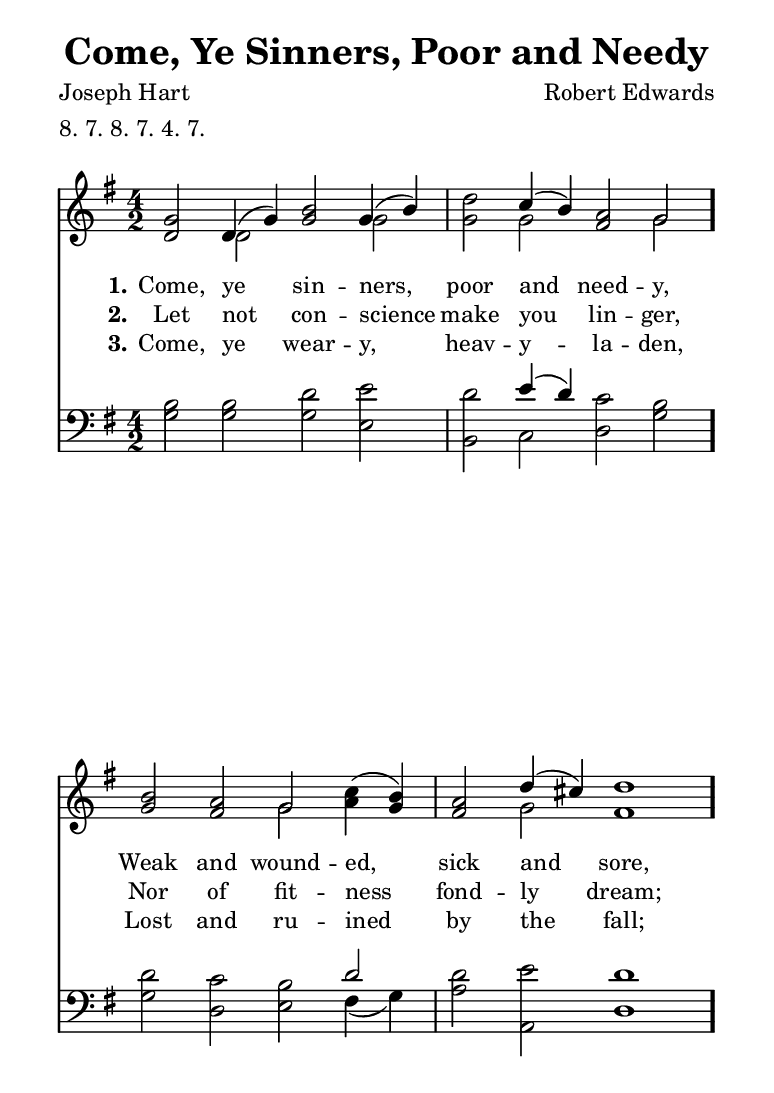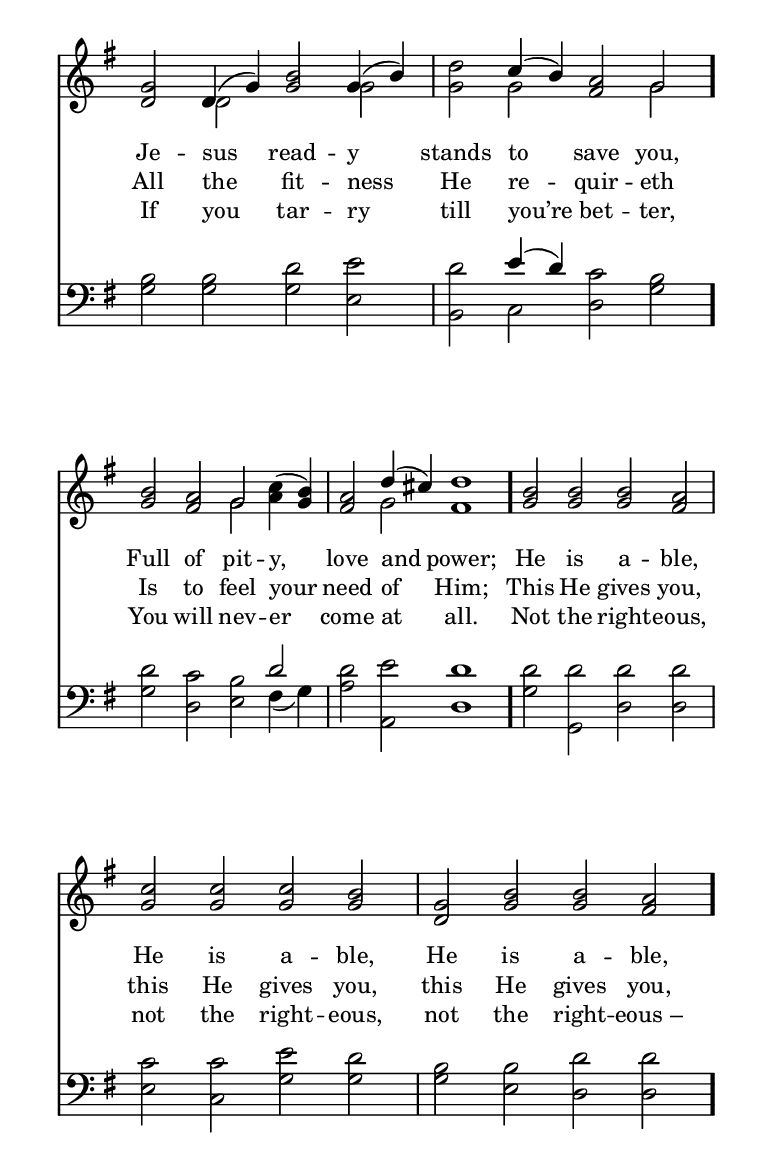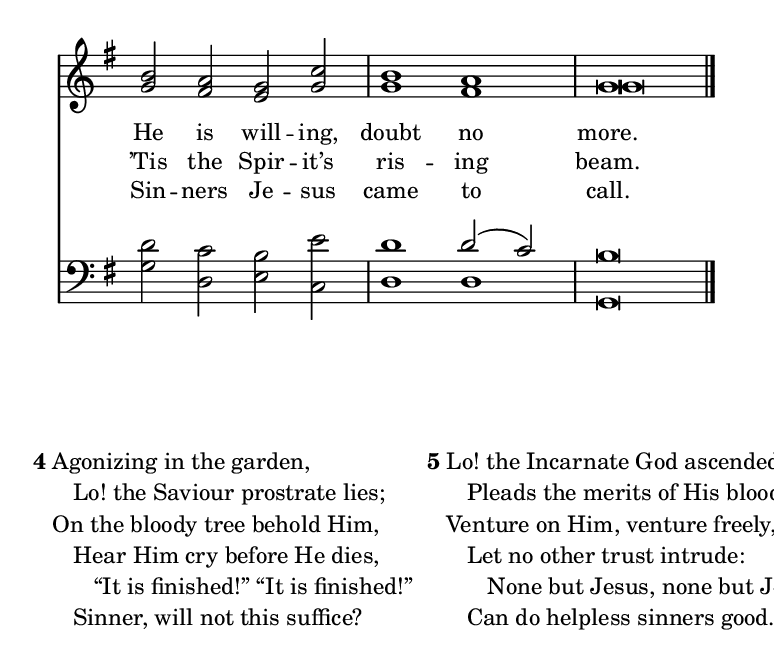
\include "common/global.ily"
\paper {
  \include "common/paper.ily"
  system-count = #(cond (is-eogsized 4) (#t #f))
}

\header{
  %gospel
  hymnnumber = "77"
  title = "Come, Ye Sinners, Poor and Needy"
  tunename = "Caersalem"
  meter = "8. 7. 8. 7. 4. 7."
  poet = "Joseph Hart"
  composer = "Robert Edwards"
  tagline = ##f
}

% for fermata in MIDI
ta = { \tempo 4=160 }
tb = { \tempo 4=80  }

patternAA = { c2 c4( c4) c2 c4( c4) | c2 c4( c4) c2 c2 }
patternAB = { c2 }
patternAC = { c2 c2 c2 c2 | c2 c4( c4) c2 c2 }

patternBA = { c2 c2 c2 c4( c4) | c2 c4( c4) c1 }
patternBB = { c2 c2 c2 c4( c4) | c2 c2      c1 }
patternBC = { c2 c2 c2 c2      | c2 c2      c1 }

patternCA = { \patternAB }

patternDA = { c2 c2 c2 c2 | c1 c1      | c\breve }
patternDB = { c2 c2 c2 c2 | c1 c2( c2) | c\breve }

global = {
  \include "common/overrides.ily"
  \override Staff.TimeSignature.style = #'numbered
  \time 4/2
  \override Score.MetronomeMark.transparent = ##t % hide all fermata changes too
  \ta
  \key g \major
  \autoBeamOff
}

notesSoprano = {
\global
\relative c'' {

  \changePitch \patternAA { g d g b g b | d c b a g }
  \changePitch \patternBA { b a g c b | a d cis d }
  \changePitch \patternAA { g, d g b g b | d c b a g }
  \changePitch \patternBA { b a g c b | a d cis d }

  \changePitch \patternCA { b b b a | c c c b | g b b a }
  \changePitch \patternDA { b a g c | b a | g }

  \bar "|."

}
}

notesAlto = {
\global
\relative e' {

  \changePitch \patternAB { d d g g | g g fis g }
  \changePitch \patternBB { g fis g a g | fis g fis }
  \changePitch \patternAB { d d g g | g g fis g }
  \changePitch \patternBB { g fis g a g | fis g fis }

  \changePitch \patternCA { g g g fis | g g g g | d g g fis }
  \changePitch \patternDA { g fis e g | g fis | g }

}
}

notesTenor = {
\global
\relative a {

  \changePitch \patternAC { b b d e | d e d c b }
  \changePitch \patternBC { d c b d | d e d }
  \changePitch \patternAC { b b d e | d e d c b }
  \changePitch \patternBC { d c b d | d e d }

  \changePitch \patternCA { d d d d | c c e d | b b d d }
  \changePitch \patternDB { d c b e | d d c | b }

}
}

notesBass = {
\global
\relative f {

  \changePitch \patternAB { g g g e | b c d g }
  \changePitch \patternBB { g d e fis g | a a, d }
  \changePitch \patternAB { g g g e | b c d g }
  \changePitch \patternBB { g d e fis g | a a, d }

  \changePitch \patternCA { g g, d' d | e c g' g | g e d d }
  \changePitch \patternDA { g d e c | d d | g, }

}
}

wordsA = \lyricmode {
\set stanza = "1."

Come, ye sin -- ners, poor and need -- y, \bar "."
Weak and wound -- ed, sick and sore, \bar "."
Je -- sus read -- y stands to save you, \bar "."
Full of pit -- y, love and power; \bar "."
He is a -- ble, %{HIDE>%} He is a -- ble, %{<HIDE%} He is a -- ble, \bar "."
He is will -- ing, doubt no more. \bar "."

}

wordsB = \lyricmode {
\set stanza = "2."

Let not con -- science make you lin -- ger,
Nor of fit -- ness fond -- ly dream;
All the fit -- ness He re -- quir -- eth
Is to feel your need of Him;
This He gives you, %{HIDE>%} this He gives you, %{<HIDE%} this He gives you,
’Tis the Spir -- it’s ris -- ing beam.

}

wordsC = \lyricmode {
\set stanza = "3."

Come, ye wear -- y, heav -- y -- la -- den,
Lost and ru -- ined by the fall;
If you tar -- ry till you’re bet -- ter,
You will nev -- er come at all.
Not the right -- eous, %{HIDE>%} not the right -- eous, %{<HIDE%} not the right -- eous_–
Sin -- ners Je -- sus came to call.

}

wordsD = \markuplist {

\line { Agonizing in the garden, }
\line { { \hspace #2 } Lo! the Saviour prostrate lies; }
\line { On the bloody tree behold Him, }
\line { { \hspace #2 } Hear Him cry before He dies, }
\line { { \hspace #4 } “It is finished!” “It is finished!” }
\line { { \hspace #2 } Sinner, will not this suffice? }

}

wordsE = \markuplist {

\line { Lo! the Incarnate God ascended, }
\line { { \hspace #2 } Pleads the merits of His blood; }
\line { Venture on Him, venture freely, }
\line { { \hspace #2 } Let no other trust intrude: }
\line { { \hspace #4 } None but Jesus, none but Jesus, }
\line { { \hspace #2 } Can do helpless sinners good. }

}

\score {
  \context ChoirStaff <<
    \context Staff = upper <<
      \set Staff.autoBeaming = ##f
      \set ChoirStaff.systemStartDelimiter = #'SystemStartBar
      \set ChoirStaff.printPartCombineTexts = ##f
      \partcombine #'(2 . 11) \notesSoprano \notesAlto
      \context NullVoice = sopranos { \voiceOne << \notesSoprano >> }
      \context Lyrics = one   \lyricsto sopranos \wordsA
      \context Lyrics = two   \lyricsto sopranos \wordsB
      \context Lyrics = three \lyricsto sopranos \wordsC
    >>
    \context Staff = men <<
      \set Staff.autoBeaming = ##f
      \clef bass
      \set ChoirStaff.printPartCombineTexts = ##f
      \partcombine #'(2 . 11) \notesTenor \notesBass
    >>
  >>
  \layout {
    \include "common/layout.ily"
  }
  #(cond ((ly:get-option 'eog-midi-permitted) #{ \midi{
    \include "common/midi.ily"
  } #}))
}

\noPageBreak

\markup { \fill-line { %\column {
  \hspace #0.1
  \line{ \bold 4 \column { \wordsD } } %\combine \null \vspace #0.4
  \hspace #0.1
  \line{ \bold 5 \column { \wordsE } } %\combine \null \vspace #0.4
  \hspace #0.1
} } %}

\version "2.19.49"  % necessary for upgrading to future LilyPond versions.

% vi:set et ts=2 sw=2 ai nocindent syntax=lilypond:
